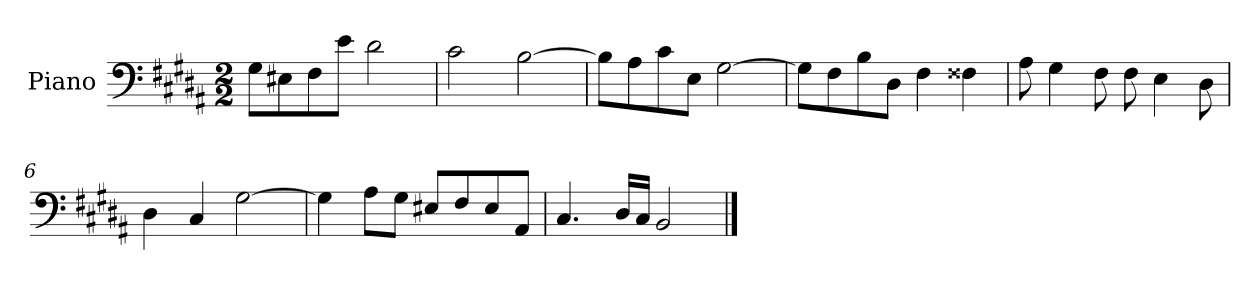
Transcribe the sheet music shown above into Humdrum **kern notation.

**kern
*part1
*staff1
*I"Piano
*I'Pno
*clefF4
*k[f#c#g#d#a#]
*B:
*M2/2
=1
8G#\L
8E#X\
8F#\
8e\J
2d#\
=2
2c#\
[2B\
=3
8B\L]
8A#\
8c#\
8E\J
[2G#\
=4
8G#\L]
8F#\
8B\
8D#\J
4F#\
4F##X\
=5
8A#\
4G#\
8F#\
8F#\
4E\
8D#\
=6
4D#\
4C#/
[2G#\
=7
4G#\]
8A#\L
8G#\J
8E#X/L
8F#/
8E#/
8AA#/J
=8
4.C#/
16D#/LL
16C#/JJ
2BB/
==
*-
